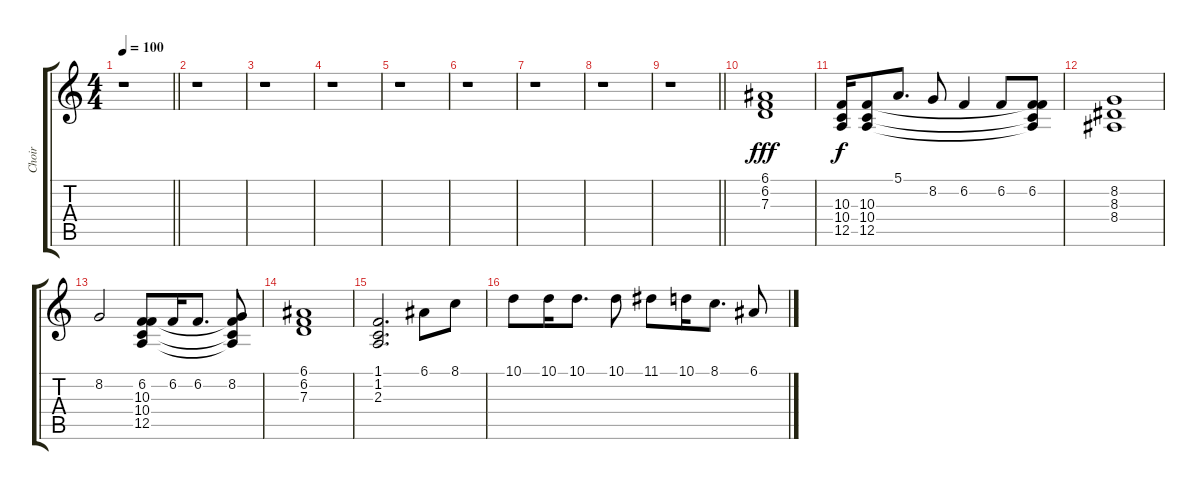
\track ("Choir" "Choir") {instrument choiraahs}
\staff {score tabs}
\tuning (E4 B3 G3 D3 A2 E2) {hide}
\ts (4 4)
\tempo 100
\clef g2
\barLineRight lightlight
\ks c
r.1{dy f} |
\section ("" "")
r.1 |
r.1 |
r.1 |
r.1 |
r.1 |
r.1 |
r.1 |
\barLineRight lightlight
r.1 |
\section ("" "")
(6.1 6.2 7.3).1{dy fff} |
(10.3 10.4 12.5).16{dy f} (10.3 10.4 12.5).8 5.1.8{d} 8.2.8 6.2.4 6.2.8 (6.2 10.3{t} 10.4{t} 12.5{t}).8 |
(8.2 8.3 8.4).1 |
8.2.2 (6.2 10.3 10.4 12.5).8 6.2.16 6.2.8{d} (8.2 10.3{t} 10.4{t} 12.5{t}).8 |
(6.1 6.2 7.3).1 |
(1.1 1.2 2.3).2{d} 6.1.8 8.1.8 |
10.1.8 10.1.16 10.1.8{d} 10.1.8 11.1.8 10.1.16 8.1.8{d} 6.1.8
